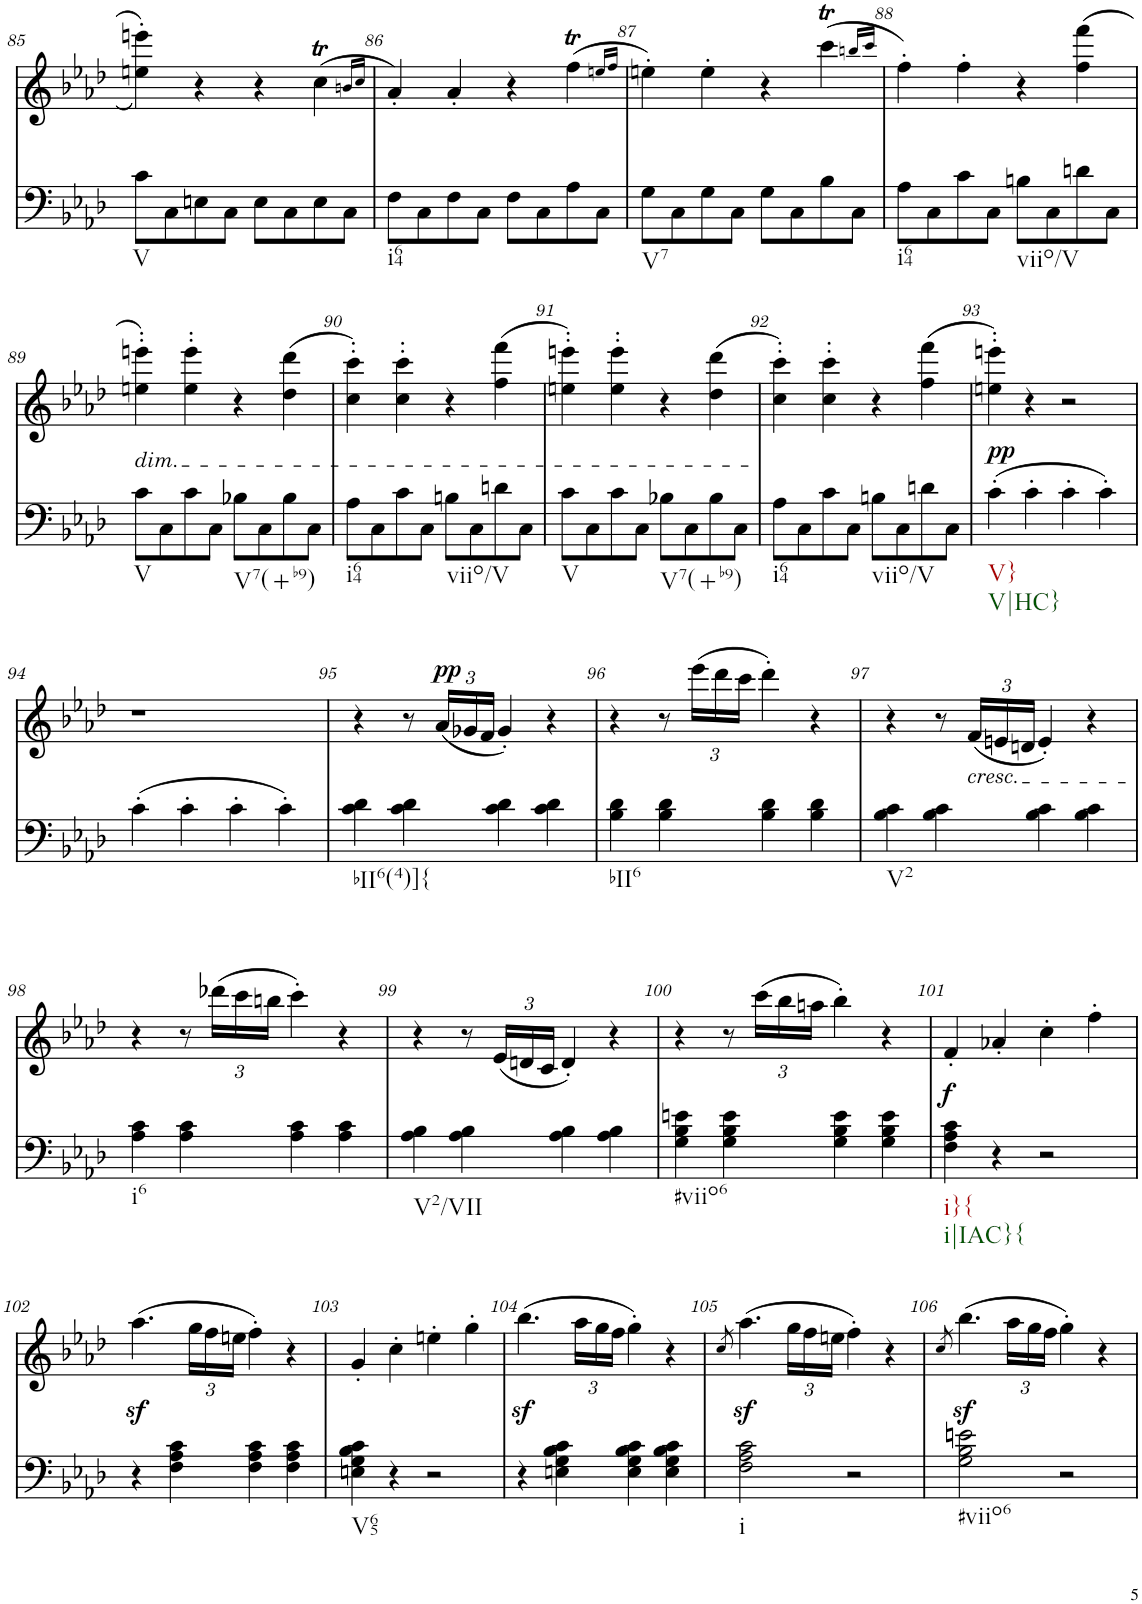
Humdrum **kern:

**kern	**dynam	**kern	**text	**dynam
*part2	*part2	*part1	*part1	*part1
*staff2	*staff2	*staff1	*staff1	*staff1
*I"piano	*	*I"piano	*	*
*I'Pno	*	*I'Pno	*	*
!!LO:PB:g=z
*clefF4	*	*clefG2	*	*
*k[b-e-a-d-]	*	*k[b-e-a-d-]	*	*
*f:	*	*f:	*	*
*M2/2	*	*M2/2	*	*
=85	=85	=85	=85	=85
8c\L	.	4een\' 4eeen\'	.	.
8C\	.	.	.	.
8En\	.	4r	.	.
8C\J	.	.	.	.
8E\L	.	4r	.	.
8C\	.	.	.	.
8E\	.	(4cct\	.	.
8C\J	.	.	.	.
.	.	16qbn/LL	.	.
.	.	16qcc/JJ	.	.
=86	=86	=86	=86	=86
8F\L	.	4a-'/)	.	.
8C\	.	.	.	.
8F\	.	4a-'/	.	.
8C\J	.	.	.	.
8F\L	.	4r	.	.
8C\	.	.	.	.
8A-\	.	(4ffT\	.	.
8C\J	.	.	.	.
.	.	16qeen/LL	.	.
.	.	16qff/JJ	.	.
=87	=87	=87	=87	=87
8G\L	.	4een'\)	.	.
8C\	.	.	.	.
8G\	.	4ee'\	.	.
8C\J	.	.	.	.
8G\L	.	4r	.	.
8C\	.	.	.	.
8B-\	.	(4ccct\	.	.
8C\J	.	.	.	.
.	.	16qbbn/LL	.	.
.	.	16qccc/JJ	.	.
=88	=88	=88	=88	=88
8A-\L	.	4ff'\)	.	.
8C\	.	.	.	.
8c\	.	4ff'\	.	.
8C\J	.	.	.	.
8Bn\L	.	4r	.	.
8C\	.	.	.	.
8dn\	.	(4ff\ 4fff\	.	.
8C\J	.	.	.	.
!!LO:LB:g=z
=89	=89	=89	=89	=89
!	!	!LO:TX:b:i:t=dim.	!	!
8c\L	.	4een\' 4eeen\')	.	.
8C\	.	.	.	.
8c\	.	4ee\' 4eee\'	.	.
8C\J	.	.	.	.
8B-X\L	.	4r	.	.
8C\	.	.	.	.
8B-\	.	(4dd-\ 4ddd-\	.	.
8C\J	.	.	.	.
=90	=90	=90	=90	=90
8A-\L	.	4cc\' 4ccc\')	.	.
8C\	.	.	.	.
8c\	.	4cc\' 4ccc\'	.	.
8C\J	.	.	.	.
8Bn\L	.	4r	.	.
8C\	.	.	.	.
8dn\	.	(4ff\ 4fff\	.	.
8C\J	.	.	.	.
=91	=91	=91	=91	=91
8c\L	.	4een\' 4eeen\')	.	.
8C\	.	.	.	.
8c\	.	4ee\' 4eee\'	.	.
8C\J	.	.	.	.
8B-X\L	.	4r	.	.
8C\	.	.	.	.
8B-\	.	(4dd-\ 4ddd-\	.	.
8C\J	.	.	.	.
=92	=92	=92	=92	=92
8A-\L	.	4cc\' 4ccc\')	.	.
8C\	.	.	.	.
8c\	.	4cc\' 4ccc\'	.	.
8C\J	.	.	.	.
8Bn\L	.	4r	.	.
8C\	.	.	.	.
8dn\	.	(4ff\ 4fff\	.	.
8C\J	.	.	.	.
=93	=93	=93	=93	=93
!	!LO:DY:a	!	!LO:LY:b	!
(4c'\	pp	4een\' 4eeen\')	pp	.
4c'\	.	4r	.	.
4c'\	.	2r	.	.
4c'\)	.	.	.	.
!!LO:LB:g=z
=94	=94	=94	=94	=94
(4c'\	.	1r	.	.
4c'\	.	.	.	.
4c'\	.	.	.	.
4c'\)	.	.	.	.
=95	=95	=95	=95	=95
4c\ 4d-\	.	4r	.	.
4c\ 4d-\	.	8r	.	.
*	*	*Xbrackettup	*	*
!	!	!	!	!LO:DY:a
.	.	(24a-/LL	.	pp
.	.	24g-X/	.	.
.	.	24f/JJ	.	.
4c\ 4d-\	.	4g-'/)	.	.
4c\ 4d-\	.	4r	.	.
=96	=96	=96	=96	=96
4B-\ 4d-\	.	4r	.	.
4B-\ 4d-\	.	8r	.	.
.	.	(24eee-\LL	.	.
.	.	24ddd-\	.	.
.	.	24ccc\JJ	.	.
4B-\ 4d-\	.	4ddd-'\)	.	.
4B-\ 4d-\	.	4r	.	.
=97	=97	=97	=97	=97
4B-\ 4c\	.	4r	.	.
4B-\ 4c\	.	8r	.	.
!	!	!LO:TX:b:i:t=cresc.	!	!
.	.	(24f/LL	.	.
.	.	24en/	.	.
.	.	24dn/JJ	.	.
4B-\ 4c\	.	4e'/)	.	.
4B-\ 4c\	.	4r	.	.
!!LO:LB:g=z
=98	=98	=98	=98	=98
4A-\ 4c\	.	4r	.	.
4A-\ 4c\	.	8r	.	.
.	.	(24ddd-X\LL	.	.
.	.	24ccc\	.	.
.	.	24bbn\JJ	.	.
4A-\ 4c\	.	4ccc'\)	.	.
4A-\ 4c\	.	4r	.	.
=99	=99	=99	=99	=99
4A-\ 4B-\	.	4r	.	.
4A-\ 4B-\	.	8r	.	.
.	.	(24e-/LL	.	.
.	.	24dn/	.	.
.	.	24c/JJ	.	.
4A-\ 4B-\	.	4d'/)	.	.
4A-\ 4B-\	.	4r	.	.
=100	=100	=100	=100	=100
4G\ 4B-\ 4en\	.	4r	.	.
4G\ 4B-\ 4e\	.	8r	.	.
.	.	(24ccc\LL	.	.
.	.	24bb-\	.	.
.	.	24aan\JJ	.	.
4G\ 4B-\ 4e\	.	4bb-'\)	.	.
4G\ 4B-\ 4e\	.	4r	.	.
=101	=101	=101	=101	=101
!	!	!	!	!LO:DY:b
4F\ 4A-\ 4c\	.	4f'/	.	f
4r	.	4a-X'/	.	.
2r	.	4cc'\	.	.
.	.	4ff'\	.	.
!!LO:LB:g=z
=102	=102	=102	=102	=102
4r	.	(4.aa-z<\	.	.
4F\ 4A-\ 4c\	.	.	.	.
.	.	24gg\LL	.	.
.	.	24ff\	.	.
.	.	24een\JJ	.	.
4F\ 4A-\ 4c\	.	4ff'\)	.	.
4F\ 4A-\ 4c\	.	4r	.	.
=103	=103	=103	=103	=103
4En\ 4G\ 4B-\ 4c\	.	4g'/	.	.
4r	.	4cc'\	.	.
2r	.	4een'\	.	.
.	.	4gg'\	.	.
=104	=104	=104	=104	=104
4r	.	(4.bb-z<\	.	.
4En\ 4G\ 4B-\ 4c\	.	.	.	.
.	.	24aa-\LL	.	.
.	.	24gg\	.	.
.	.	24ff\JJ	.	.
4E\ 4G\ 4B-\ 4c\	.	4gg'\)	.	.
4E\ 4G\ 4B-\ 4c\	.	4r	.	.
=105	=105	=105	=105	=105
.	.	8qcc/	.	.
2F\ 2A-\ 2c\	.	(4.aa-z<\	.	.
.	.	24gg\LL	.	.
.	.	24ff\	.	.
.	.	24een\JJ	.	.
2r	.	4ff'\)	.	.
.	.	4r	.	.
=106	=106	=106	=106	=106
.	.	8qcc/	.	.
2G\ 2B-\ 2en\	.	(4.bb-z<\	.	.
.	.	24aa-\LL	.	.
.	.	24gg\	.	.
.	.	24ff\JJ	.	.
2r	.	4gg'\)	.	.
.	.	4r	.	.
=	=	=	=	=
*-	*-	*-	*-	*-
